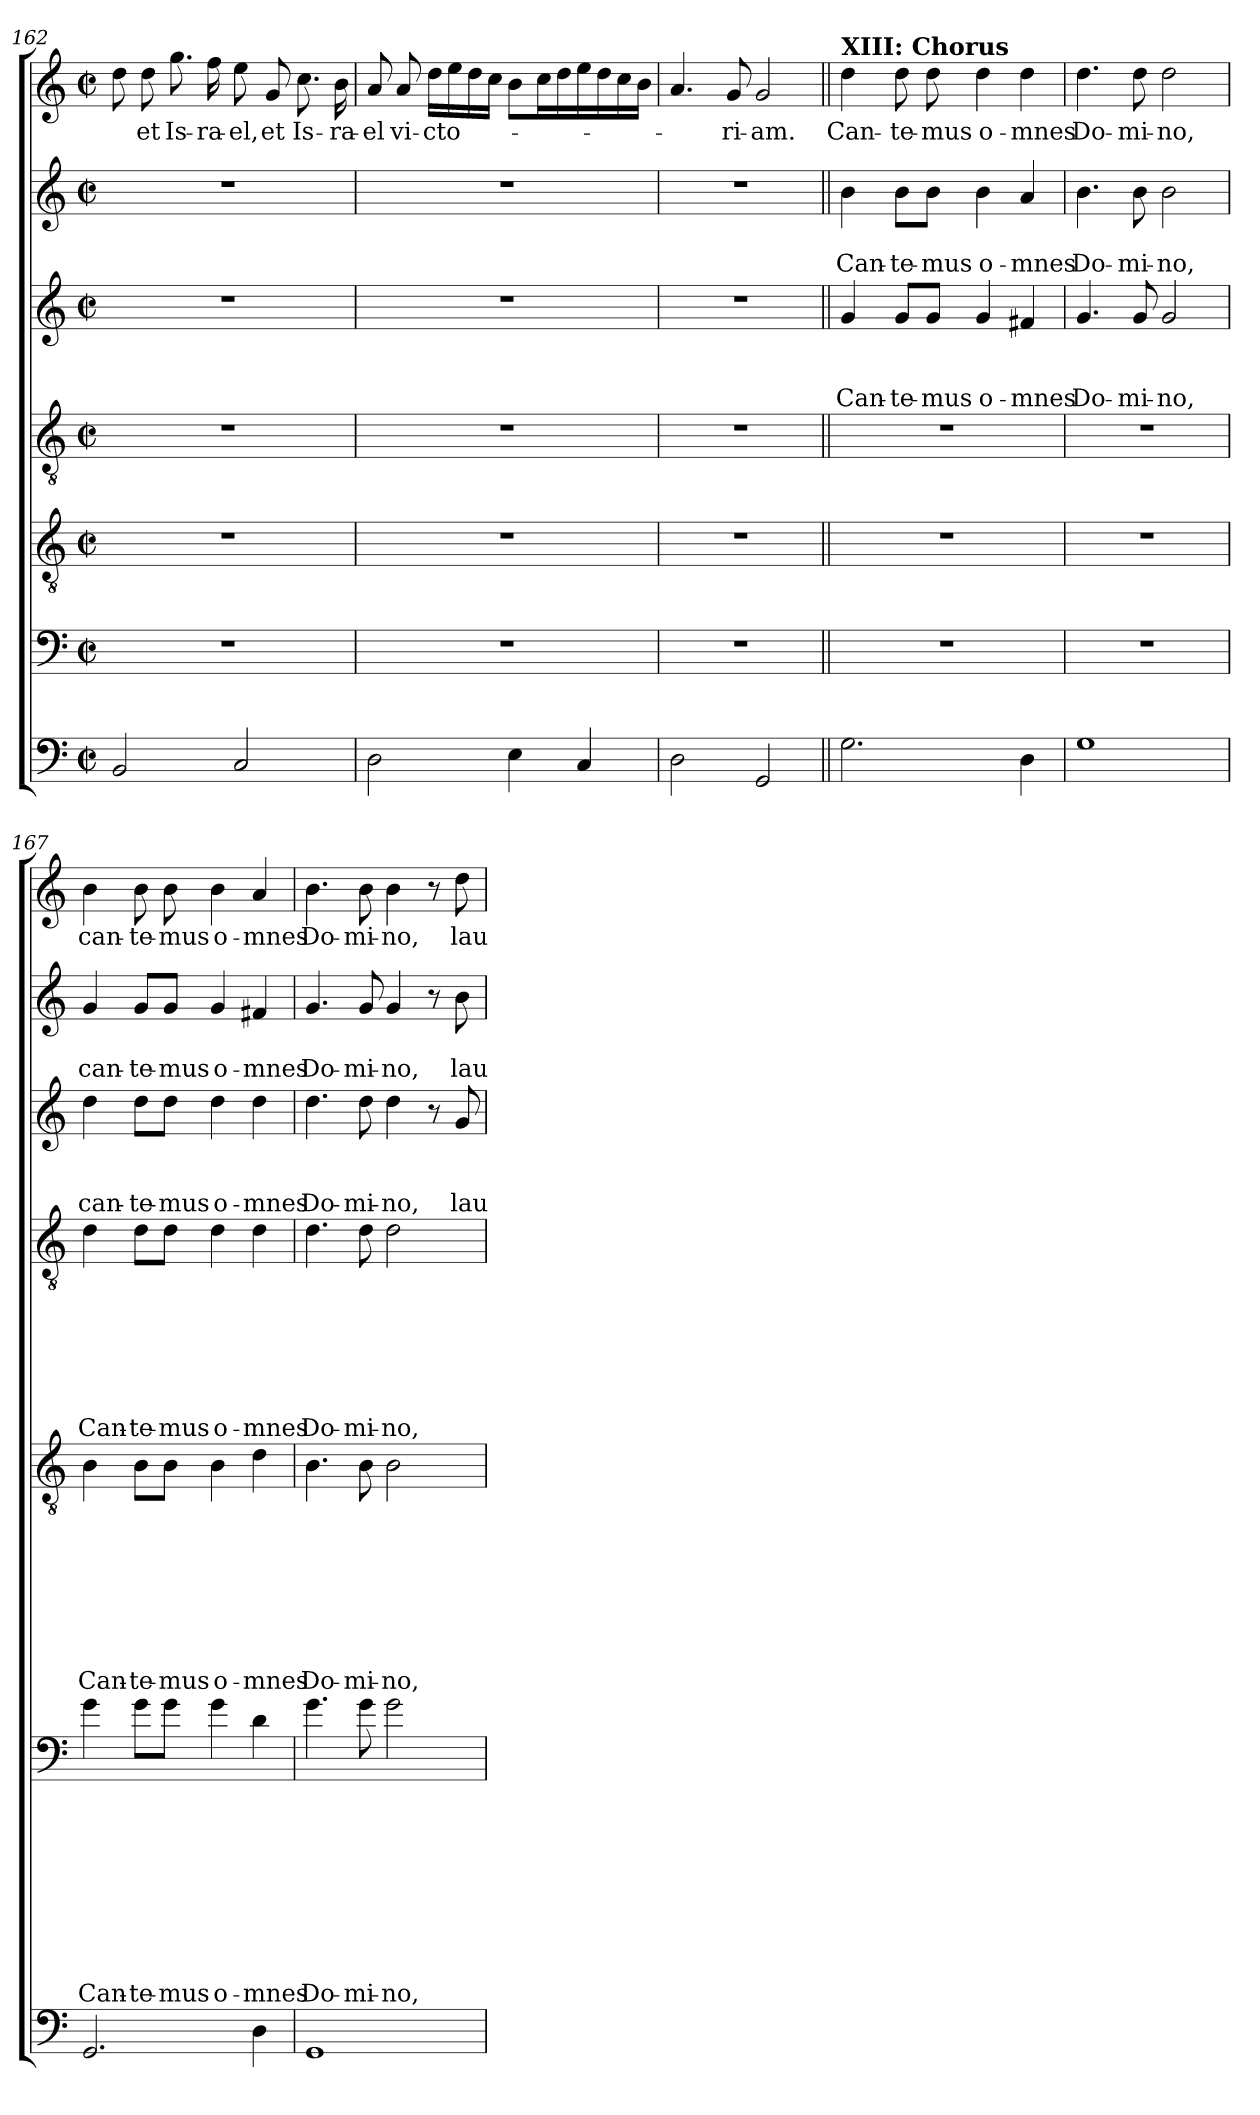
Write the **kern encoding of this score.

**kern	**kern	**text	**text	**text	**text	**text	**text	**text	**text	**text	**kern	**text	**text	**text	**text	**text	**text	**text	**text	**kern	**text	**text	**text	**text	**text	**text	**text	**kern	**text	**text	**text	**kern	**text	**text	**kern	**text
*part7	*part6	*part6	*part6	*part6	*part6	*part6	*part6	*part6	*part6	*part6	*part5	*part5	*part5	*part5	*part5	*part5	*part5	*part5	*part5	*part4	*part4	*part4	*part4	*part4	*part4	*part4	*part4	*part3	*part3	*part3	*part3	*part2	*part2	*part2	*part1	*part1
*staff7	*staff6	*staff6	*staff6	*staff6	*staff6	*staff6	*staff6	*staff6	*staff6	*staff6	*staff5	*staff5	*staff5	*staff5	*staff5	*staff5	*staff5	*staff5	*staff5	*staff4	*staff4	*staff4	*staff4	*staff4	*staff4	*staff4	*staff4	*staff3	*staff3	*staff3	*staff3	*staff2	*staff2	*staff2	*staff1	*staff1
*clefF4	*clefF4	*	*	*	*	*	*	*	*	*	*clefGv2	*	*	*	*	*	*	*	*	*clefGv2	*	*	*	*	*	*	*	*clefG2	*	*	*	*clefG2	*	*	*clefG2	*
*	*ITrd8c14	*	*	*	*	*	*	*	*	*	*	*	*	*	*	*	*	*	*	*	*	*	*	*	*	*	*	*	*	*	*	*	*	*	*	*
*k[]	*k[]	*	*	*	*	*	*	*	*	*	*k[]	*	*	*	*	*	*	*	*	*k[]	*	*	*	*	*	*	*	*k[]	*	*	*	*k[]	*	*	*k[]	*
*C:	*C:	*	*	*	*	*	*	*	*	*	*C:	*	*	*	*	*	*	*	*	*C:	*	*	*	*	*	*	*	*C:	*	*	*	*C:	*	*	*C:	*
*M2/2	*M2/2	*	*	*	*	*	*	*	*	*	*M2/2	*	*	*	*	*	*	*	*	*M2/2	*	*	*	*	*	*	*	*M2/2	*	*	*	*M2/2	*	*	*M2/2	*
*met(c|)	*met(c|)	*	*	*	*	*	*	*	*	*	*met(c|)	*	*	*	*	*	*	*	*	*met(c|)	*	*	*	*	*	*	*	*met(c|)	*	*	*	*met(c|)	*	*	*met(c|)	*
=162	=162	=162	=162	=162	=162	=162	=162	=162	=162	=162	=162	=162	=162	=162	=162	=162	=162	=162	=162	=162	=162	=162	=162	=162	=162	=162	=162	=162	=162	=162	=162	=162	=162	=162	=162	=162
2BB/	1r	.	.	.	.	.	.	.	.	.	1r	.	.	.	.	.	.	.	.	1r	.	.	.	.	.	.	.	1r	.	.	.	1r	.	.	8dd\	.
!	!	!	!	!	!	!	!	!	!	!	!	!	!	!	!	!	!	!	!	!	!	!	!	!	!	!	!	!	!	!	!	!	!	!	!	!LO:LY:b
.	.	.	.	.	.	.	.	.	.	.	.	.	.	.	.	.	.	.	.	.	.	.	.	.	.	.	.	.	.	.	.	.	.	.	8dd\	et
!	!	!	!	!	!	!	!	!	!	!	!	!	!	!	!	!	!	!	!	!	!	!	!	!	!	!	!	!	!	!	!	!	!	!	!	!LO:LY:b
.	.	.	.	.	.	.	.	.	.	.	.	.	.	.	.	.	.	.	.	.	.	.	.	.	.	.	.	.	.	.	.	.	.	.	8.gg\	Is-
!	!	!	!	!	!	!	!	!	!	!	!	!	!	!	!	!	!	!	!	!	!	!	!	!	!	!	!	!	!	!	!	!	!	!	!	!LO:LY:b
.	.	.	.	.	.	.	.	.	.	.	.	.	.	.	.	.	.	.	.	.	.	.	.	.	.	.	.	.	.	.	.	.	.	.	16ff\	-ra-
!	!	!	!	!	!	!	!	!	!	!	!	!	!	!	!	!	!	!	!	!	!	!	!	!	!	!	!	!	!	!	!	!	!	!	!	!LO:LY:b
2C/	.	.	.	.	.	.	.	.	.	.	.	.	.	.	.	.	.	.	.	.	.	.	.	.	.	.	.	.	.	.	.	.	.	.	8ee\	-el,
!	!	!	!	!	!	!	!	!	!	!	!	!	!	!	!	!	!	!	!	!	!	!	!	!	!	!	!	!	!	!	!	!	!	!	!	!LO:LY:b
.	.	.	.	.	.	.	.	.	.	.	.	.	.	.	.	.	.	.	.	.	.	.	.	.	.	.	.	.	.	.	.	.	.	.	8g/	et
!	!	!	!	!	!	!	!	!	!	!	!	!	!	!	!	!	!	!	!	!	!	!	!	!	!	!	!	!	!	!	!	!	!	!	!	!LO:LY:b
.	.	.	.	.	.	.	.	.	.	.	.	.	.	.	.	.	.	.	.	.	.	.	.	.	.	.	.	.	.	.	.	.	.	.	8.cc\	Is-
!	!	!	!	!	!	!	!	!	!	!	!	!	!	!	!	!	!	!	!	!	!	!	!	!	!	!	!	!	!	!	!	!	!	!	!	!LO:LY:b
.	.	.	.	.	.	.	.	.	.	.	.	.	.	.	.	.	.	.	.	.	.	.	.	.	.	.	.	.	.	.	.	.	.	.	16b\	-ra-
=163	=163	=163	=163	=163	=163	=163	=163	=163	=163	=163	=163	=163	=163	=163	=163	=163	=163	=163	=163	=163	=163	=163	=163	=163	=163	=163	=163	=163	=163	=163	=163	=163	=163	=163	=163	=163
!	!	!	!	!	!	!	!	!	!	!	!	!	!	!	!	!	!	!	!	!	!	!	!	!	!	!	!	!	!	!	!	!	!	!	!	!LO:LY:b
2D\	1r	.	.	.	.	.	.	.	.	.	1r	.	.	.	.	.	.	.	.	1r	.	.	.	.	.	.	.	1r	.	.	.	1r	.	.	8a/	-el
!	!	!	!	!	!	!	!	!	!	!	!	!	!	!	!	!	!	!	!	!	!	!	!	!	!	!	!	!	!	!	!	!	!	!	!	!LO:LY:b
.	.	.	.	.	.	.	.	.	.	.	.	.	.	.	.	.	.	.	.	.	.	.	.	.	.	.	.	.	.	.	.	.	.	.	8a/	vi-
!	!	!	!	!	!	!	!	!	!	!	!	!	!	!	!	!	!	!	!	!	!	!	!	!	!	!	!	!	!	!	!	!	!	!	!	!LO:LY:b
.	.	.	.	.	.	.	.	.	.	.	.	.	.	.	.	.	.	.	.	.	.	.	.	.	.	.	.	.	.	.	.	.	.	.	16dd\LL	-cto-
.	.	.	.	.	.	.	.	.	.	.	.	.	.	.	.	.	.	.	.	.	.	.	.	.	.	.	.	.	.	.	.	.	.	.	16ee\	.
.	.	.	.	.	.	.	.	.	.	.	.	.	.	.	.	.	.	.	.	.	.	.	.	.	.	.	.	.	.	.	.	.	.	.	16dd\	.
.	.	.	.	.	.	.	.	.	.	.	.	.	.	.	.	.	.	.	.	.	.	.	.	.	.	.	.	.	.	.	.	.	.	.	16cc\JJ	.
4E\	.	.	.	.	.	.	.	.	.	.	.	.	.	.	.	.	.	.	.	.	.	.	.	.	.	.	.	.	.	.	.	.	.	.	8b\L	.
.	.	.	.	.	.	.	.	.	.	.	.	.	.	.	.	.	.	.	.	.	.	.	.	.	.	.	.	.	.	.	.	.	.	.	16cc\L	.
.	.	.	.	.	.	.	.	.	.	.	.	.	.	.	.	.	.	.	.	.	.	.	.	.	.	.	.	.	.	.	.	.	.	.	16dd\	.
4C/	.	.	.	.	.	.	.	.	.	.	.	.	.	.	.	.	.	.	.	.	.	.	.	.	.	.	.	.	.	.	.	.	.	.	16ee\	.
.	.	.	.	.	.	.	.	.	.	.	.	.	.	.	.	.	.	.	.	.	.	.	.	.	.	.	.	.	.	.	.	.	.	.	16dd\	.
.	.	.	.	.	.	.	.	.	.	.	.	.	.	.	.	.	.	.	.	.	.	.	.	.	.	.	.	.	.	.	.	.	.	.	16cc\	.
.	.	.	.	.	.	.	.	.	.	.	.	.	.	.	.	.	.	.	.	.	.	.	.	.	.	.	.	.	.	.	.	.	.	.	16b\JJ	.
=164	=164	=164	=164	=164	=164	=164	=164	=164	=164	=164	=164	=164	=164	=164	=164	=164	=164	=164	=164	=164	=164	=164	=164	=164	=164	=164	=164	=164	=164	=164	=164	=164	=164	=164	=164	=164
2D\	1r	.	.	.	.	.	.	.	.	.	1r	.	.	.	.	.	.	.	.	1r	.	.	.	.	.	.	.	1r	.	.	.	1r	.	.	4.a/	.
!	!	!	!	!	!	!	!	!	!	!	!	!	!	!	!	!	!	!	!	!	!	!	!	!	!	!	!	!	!	!	!	!	!	!	!	!LO:LY:b
.	.	.	.	.	.	.	.	.	.	.	.	.	.	.	.	.	.	.	.	.	.	.	.	.	.	.	.	.	.	.	.	.	.	.	8g/	-ri-
!	!	!	!	!	!	!	!	!	!	!	!	!	!	!	!	!	!	!	!	!	!	!	!	!	!	!	!	!	!	!	!	!	!	!	!	!LO:LY:b
2GG/	.	.	.	.	.	.	.	.	.	.	.	.	.	.	.	.	.	.	.	.	.	.	.	.	.	.	.	.	.	.	.	.	.	.	2g/	-am.
!!LO:LB:g=z
=165||	=165||	=165||	=165||	=165||	=165||	=165||	=165||	=165||	=165||	=165||	=165||	=165||	=165||	=165||	=165||	=165||	=165||	=165||	=165||	=165||	=165||	=165||	=165||	=165||	=165||	=165||	=165||	=165||	=165||	=165||	=165||	=165||	=165||	=165||	=165||	=165||
!	!	!	!	!	!	!	!	!	!	!	!	!	!	!	!	!	!	!	!	!	!	!	!	!	!	!	!	!	!	!	!	!	!	!	!LO:TX:a:B:t=XIII&colon; Chorus	!
!	!	!	!	!	!	!	!	!	!	!	!	!	!	!	!	!	!	!	!	!	!	!	!	!	!	!	!	!	!	!	!LO:LY:b	!	!	!LO:LY:b	!	!LO:LY:b
2.G\	1r	.	.	.	.	.	.	.	.	.	1r	.	.	.	.	.	.	.	.	1r	.	.	.	.	.	.	.	4g/	.	.	Can-	4b\	.	Can-	4dd\	Can-
!	!	!	!	!	!	!	!	!	!	!	!	!	!	!	!	!	!	!	!	!	!	!	!	!	!	!	!	!	!	!	!LO:LY:b	!	!	!LO:LY:b	!	!LO:LY:b
.	.	.	.	.	.	.	.	.	.	.	.	.	.	.	.	.	.	.	.	.	.	.	.	.	.	.	.	8g/L	.	.	-te-	8b\L	.	-te-	8dd\	-te-
!	!	!	!	!	!	!	!	!	!	!	!	!	!	!	!	!	!	!	!	!	!	!	!	!	!	!	!	!	!	!	!LO:LY:b	!	!	!LO:LY:b	!	!LO:LY:b
.	.	.	.	.	.	.	.	.	.	.	.	.	.	.	.	.	.	.	.	.	.	.	.	.	.	.	.	8g/J	.	.	-mus	8b\J	.	-mus	8dd\	-mus
!	!	!	!	!	!	!	!	!	!	!	!	!	!	!	!	!	!	!	!	!	!	!	!	!	!	!	!	!	!	!	!LO:LY:b	!	!	!LO:LY:b	!	!LO:LY:b
.	.	.	.	.	.	.	.	.	.	.	.	.	.	.	.	.	.	.	.	.	.	.	.	.	.	.	.	4g/	.	.	o-	4b\	.	o-	4dd\	o-
!	!	!	!	!	!	!	!	!	!	!	!	!	!	!	!	!	!	!	!	!	!	!	!	!	!	!	!	!	!	!	!LO:LY:b	!	!	!LO:LY:b	!	!LO:LY:b
4D\	.	.	.	.	.	.	.	.	.	.	.	.	.	.	.	.	.	.	.	.	.	.	.	.	.	.	.	4f#X/	.	.	-mnes	4a/	.	-mnes	4dd\	-mnes
=166	=166	=166	=166	=166	=166	=166	=166	=166	=166	=166	=166	=166	=166	=166	=166	=166	=166	=166	=166	=166	=166	=166	=166	=166	=166	=166	=166	=166	=166	=166	=166	=166	=166	=166	=166	=166
!	!	!	!	!	!	!	!	!	!	!	!	!	!	!	!	!	!	!	!	!	!	!	!	!	!	!	!	!	!	!	!LO:LY:b	!	!	!LO:LY:b	!	!LO:LY:b
1G	1r	.	.	.	.	.	.	.	.	.	1r	.	.	.	.	.	.	.	.	1r	.	.	.	.	.	.	.	4.g/	.	.	Do-	4.b\	.	Do-	4.dd\	Do-
!	!	!	!	!	!	!	!	!	!	!	!	!	!	!	!	!	!	!	!	!	!	!	!	!	!	!	!	!	!	!	!LO:LY:b	!	!	!LO:LY:b	!	!LO:LY:b
.	.	.	.	.	.	.	.	.	.	.	.	.	.	.	.	.	.	.	.	.	.	.	.	.	.	.	.	8g/	.	.	-mi-	8b\	.	-mi-	8dd\	-mi-
!	!	!	!	!	!	!	!	!	!	!	!	!	!	!	!	!	!	!	!	!	!	!	!	!	!	!	!	!	!	!	!LO:LY:b	!	!	!LO:LY:b	!	!LO:LY:b
.	.	.	.	.	.	.	.	.	.	.	.	.	.	.	.	.	.	.	.	.	.	.	.	.	.	.	.	2g/	.	.	-no,	2b\	.	-no,	2dd\	-no,
=167	=167	=167	=167	=167	=167	=167	=167	=167	=167	=167	=167	=167	=167	=167	=167	=167	=167	=167	=167	=167	=167	=167	=167	=167	=167	=167	=167	=167	=167	=167	=167	=167	=167	=167	=167	=167
!	!	!	!	!	!	!	!	!	!	!LO:LY:b	!	!	!	!	!	!	!	!	!LO:LY:b	!	!	!	!	!	!	!	!LO:LY:b	!	!	!	!LO:LY:b	!	!	!LO:LY:b	!	!LO:LY:b
2.GG/	4G\	.	.	.	.	.	.	.	.	Can-	4B\	.	.	.	.	.	.	.	Can-	4d\	.	.	.	.	.	.	Can-	4dd\	.	.	can-	4g/	.	can-	4b\	can-
!	!	!	!	!	!	!	!	!	!	!LO:LY:b	!	!	!	!	!	!	!	!	!LO:LY:b	!	!	!	!	!	!	!	!LO:LY:b	!	!	!	!LO:LY:b	!	!	!LO:LY:b	!	!LO:LY:b
.	8G\L	.	.	.	.	.	.	.	.	-te-	8B\L	.	.	.	.	.	.	.	-te-	8d\L	.	.	.	.	.	.	-te-	8dd\L	.	.	-te-	8g/L	.	-te-	8b\	-te-
!	!	!	!	!	!	!	!	!	!	!LO:LY:b	!	!	!	!	!	!	!	!	!LO:LY:b	!	!	!	!	!	!	!	!LO:LY:b	!	!	!	!LO:LY:b	!	!	!LO:LY:b	!	!LO:LY:b
.	8G\J	.	.	.	.	.	.	.	.	-mus	8B\J	.	.	.	.	.	.	.	-mus	8d\J	.	.	.	.	.	.	-mus	8dd\J	.	.	-mus	8g/J	.	-mus	8b\	-mus
!	!	!	!	!	!	!	!	!	!	!LO:LY:b	!	!	!	!	!	!	!	!	!LO:LY:b	!	!	!	!	!	!	!	!LO:LY:b	!	!	!	!LO:LY:b	!	!	!LO:LY:b	!	!LO:LY:b
.	4G\	.	.	.	.	.	.	.	.	o-	4B\	.	.	.	.	.	.	.	o-	4d\	.	.	.	.	.	.	o-	4dd\	.	.	o-	4g/	.	o-	4b\	o-
!	!	!	!	!	!	!	!	!	!	!LO:LY:b	!	!	!	!	!	!	!	!	!LO:LY:b	!	!	!	!	!	!	!	!LO:LY:b	!	!	!	!LO:LY:b	!	!	!LO:LY:b	!	!LO:LY:b
4D\	4D\	.	.	.	.	.	.	.	.	-mnes	4d\	.	.	.	.	.	.	.	-mnes	4d\	.	.	.	.	.	.	-mnes	4dd\	.	.	-mnes	4f#X/	.	-mnes	4a/	-mnes
=168	=168	=168	=168	=168	=168	=168	=168	=168	=168	=168	=168	=168	=168	=168	=168	=168	=168	=168	=168	=168	=168	=168	=168	=168	=168	=168	=168	=168	=168	=168	=168	=168	=168	=168	=168	=168
!	!	!	!	!	!	!	!	!	!	!LO:LY:b	!	!	!	!	!	!	!	!	!LO:LY:b	!	!	!	!	!	!	!	!LO:LY:b	!	!	!	!LO:LY:b	!	!	!LO:LY:b	!	!LO:LY:b
1GG	4.G\	.	.	.	.	.	.	.	.	Do-	4.B\	.	.	.	.	.	.	.	Do-	4.d\	.	.	.	.	.	.	Do-	4.dd\	.	.	Do-	4.g/	.	Do-	4.b\	Do-
!	!	!	!	!	!	!	!	!	!	!LO:LY:b	!	!	!	!	!	!	!	!	!LO:LY:b	!	!	!	!	!	!	!	!LO:LY:b	!	!	!	!LO:LY:b	!	!	!LO:LY:b	!	!LO:LY:b
.	8G\	.	.	.	.	.	.	.	.	-mi-	8B\	.	.	.	.	.	.	.	-mi-	8d\	.	.	.	.	.	.	-mi-	8dd\	.	.	-mi-	8g/	.	-mi-	8b\	-mi-
!	!	!	!	!	!	!	!	!	!	!LO:LY:b	!	!	!	!	!	!	!	!	!LO:LY:b	!	!	!	!	!	!	!	!LO:LY:b	!	!	!	!LO:LY:b	!	!	!LO:LY:b	!	!LO:LY:b
.	2G\	.	.	.	.	.	.	.	.	-no,	2B\	.	.	.	.	.	.	.	-no,	2d\	.	.	.	.	.	.	-no,	4dd\	.	.	-no,	4g/	.	-no,	4b\	-no,
.	.	.	.	.	.	.	.	.	.	.	.	.	.	.	.	.	.	.	.	.	.	.	.	.	.	.	.	8r	.	.	.	8r	.	.	8r	.
!	!	!	!	!	!	!	!	!	!	!	!	!	!	!	!	!	!	!	!	!	!	!	!	!	!	!	!	!	!	!	!LO:LY:b	!	!	!LO:LY:b	!	!LO:LY:b
.	.	.	.	.	.	.	.	.	.	.	.	.	.	.	.	.	.	.	.	.	.	.	.	.	.	.	.	8g/	.	.	lau-	8b\	.	lau-	8dd\	lau-
=	=	=	=	=	=	=	=	=	=	=	=	=	=	=	=	=	=	=	=	=	=	=	=	=	=	=	=	=	=	=	=	=	=	=	=	=
*-	*-	*-	*-	*-	*-	*-	*-	*-	*-	*-	*-	*-	*-	*-	*-	*-	*-	*-	*-	*-	*-	*-	*-	*-	*-	*-	*-	*-	*-	*-	*-	*-	*-	*-	*-	*-
